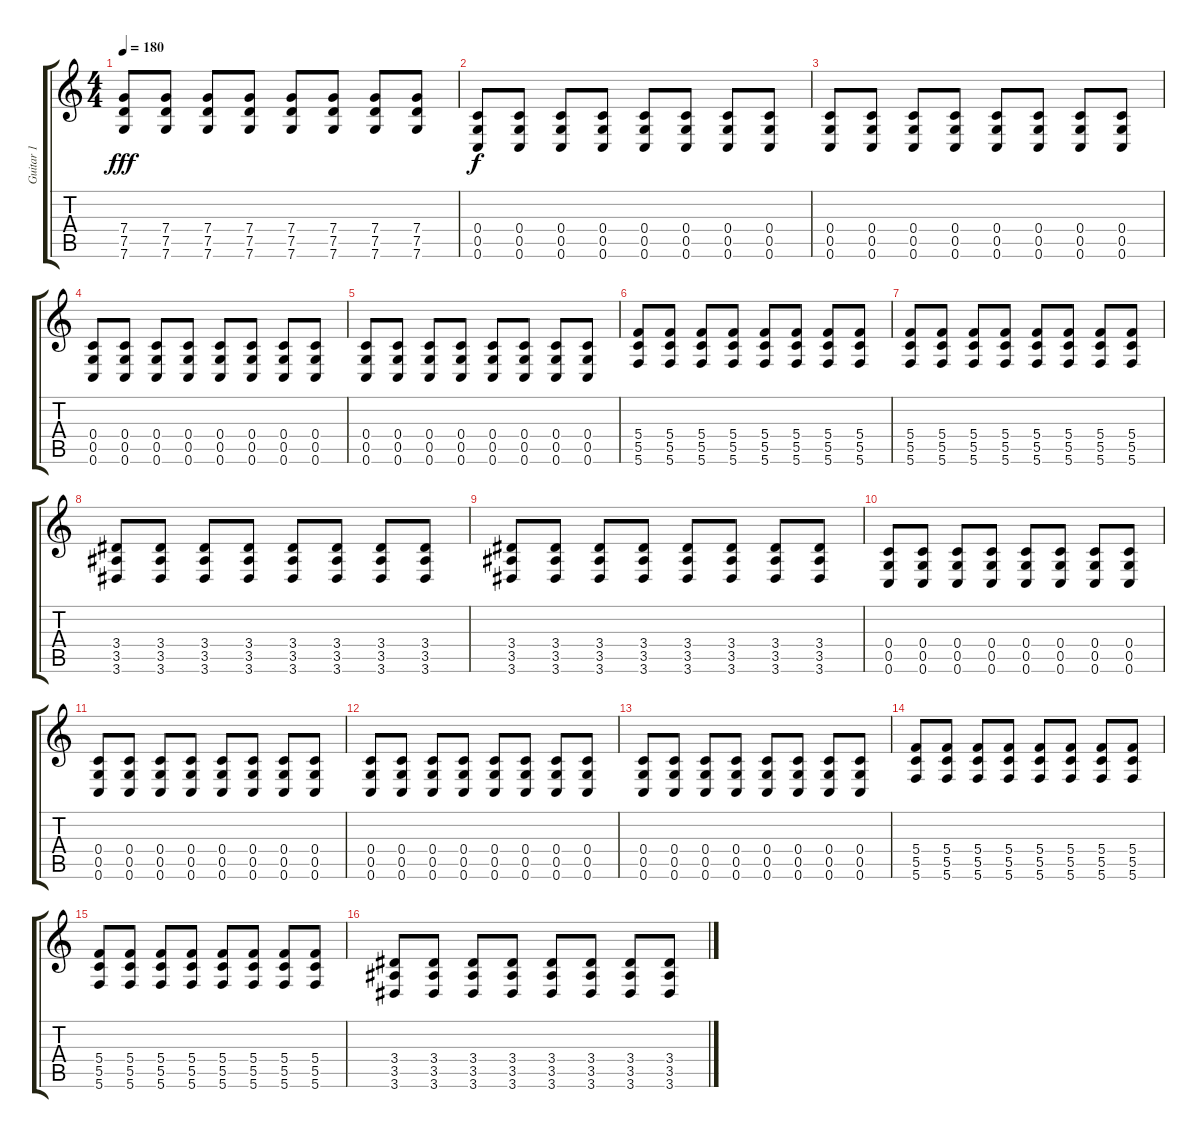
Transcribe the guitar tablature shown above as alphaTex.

\track ("Guitar 1" "Guitar 1") {instrument distortionguitar}
\staff {score tabs}
\tuning (D4 A3 F3 C3 G2 C2) {hide}
\ts (4 4)
\tempo 180
\clef g2
\ks c
(7.4 7.5 7.6).8{dy fff} (7.4 7.5 7.6).8 (7.4 7.5 7.6).8 (7.4 7.5 7.6).8 (7.4 7.5 7.6).8 (7.4 7.5 7.6).8 (7.4 7.5 7.6).8 (7.4 7.5 7.6).8 |
(0.4 0.5 0.6).8{dy f} (0.4 0.5 0.6).8 (0.4 0.5 0.6).8 (0.4 0.5 0.6).8 (0.4 0.5 0.6).8 (0.4 0.5 0.6).8 (0.4 0.5 0.6).8 (0.4 0.5 0.6).8 |
(0.4 0.5 0.6).8 (0.4 0.5 0.6).8 (0.4 0.5 0.6).8 (0.4 0.5 0.6).8 (0.4 0.5 0.6).8 (0.4 0.5 0.6).8 (0.4 0.5 0.6).8 (0.4 0.5 0.6).8 |
(0.4 0.5 0.6).8 (0.4 0.5 0.6).8 (0.4 0.5 0.6).8 (0.4 0.5 0.6).8 (0.4 0.5 0.6).8 (0.4 0.5 0.6).8 (0.4 0.5 0.6).8 (0.4 0.5 0.6).8 |
(0.4 0.5 0.6).8 (0.4 0.5 0.6).8 (0.4 0.5 0.6).8 (0.4 0.5 0.6).8 (0.4 0.5 0.6).8 (0.4 0.5 0.6).8 (0.4 0.5 0.6).8 (0.4 0.5 0.6).8 |
(5.4 5.5 5.6).8 (5.4 5.5 5.6).8 (5.4 5.5 5.6).8 (5.4 5.5 5.6).8 (5.4 5.5 5.6).8 (5.4 5.5 5.6).8 (5.4 5.5 5.6).8 (5.4 5.5 5.6).8 |
(5.4 5.5 5.6).8 (5.4 5.5 5.6).8 (5.4 5.5 5.6).8 (5.4 5.5 5.6).8 (5.4 5.5 5.6).8 (5.4 5.5 5.6).8 (5.4 5.5 5.6).8 (5.4 5.5 5.6).8 |
(3.4 3.5 3.6).8 (3.4 3.5 3.6).8 (3.4 3.5 3.6).8 (3.4 3.5 3.6).8 (3.4 3.5 3.6).8 (3.4 3.5 3.6).8 (3.4 3.5 3.6).8 (3.4 3.5 3.6).8 |
(3.4 3.5 3.6).8 (3.4 3.5 3.6).8 (3.4 3.5 3.6).8 (3.4 3.5 3.6).8 (3.4 3.5 3.6).8 (3.4 3.5 3.6).8 (3.4 3.5 3.6).8 (3.4 3.5 3.6).8 |
(0.4 0.5 0.6).8 (0.4 0.5 0.6).8 (0.4 0.5 0.6).8 (0.4 0.5 0.6).8 (0.4 0.5 0.6).8 (0.4 0.5 0.6).8 (0.4 0.5 0.6).8 (0.4 0.5 0.6).8 |
(0.4 0.5 0.6).8 (0.4 0.5 0.6).8 (0.4 0.5 0.6).8 (0.4 0.5 0.6).8 (0.4 0.5 0.6).8 (0.4 0.5 0.6).8 (0.4 0.5 0.6).8 (0.4 0.5 0.6).8 |
(0.4 0.5 0.6).8 (0.4 0.5 0.6).8 (0.4 0.5 0.6).8 (0.4 0.5 0.6).8 (0.4 0.5 0.6).8 (0.4 0.5 0.6).8 (0.4 0.5 0.6).8 (0.4 0.5 0.6).8 |
(0.4 0.5 0.6).8 (0.4 0.5 0.6).8 (0.4 0.5 0.6).8 (0.4 0.5 0.6).8 (0.4 0.5 0.6).8 (0.4 0.5 0.6).8 (0.4 0.5 0.6).8 (0.4 0.5 0.6).8 |
(5.4 5.5 5.6).8 (5.4 5.5 5.6).8 (5.4 5.5 5.6).8 (5.4 5.5 5.6).8 (5.4 5.5 5.6).8 (5.4 5.5 5.6).8 (5.4 5.5 5.6).8 (5.4 5.5 5.6).8 |
(5.4 5.5 5.6).8 (5.4 5.5 5.6).8 (5.4 5.5 5.6).8 (5.4 5.5 5.6).8 (5.4 5.5 5.6).8 (5.4 5.5 5.6).8 (5.4 5.5 5.6).8 (5.4 5.5 5.6).8 |
(3.4 3.5 3.6).8 (3.4 3.5 3.6).8 (3.4 3.5 3.6).8 (3.4 3.5 3.6).8 (3.4 3.5 3.6).8 (3.4 3.5 3.6).8 (3.4 3.5 3.6).8 (3.4 3.5 3.6).8
